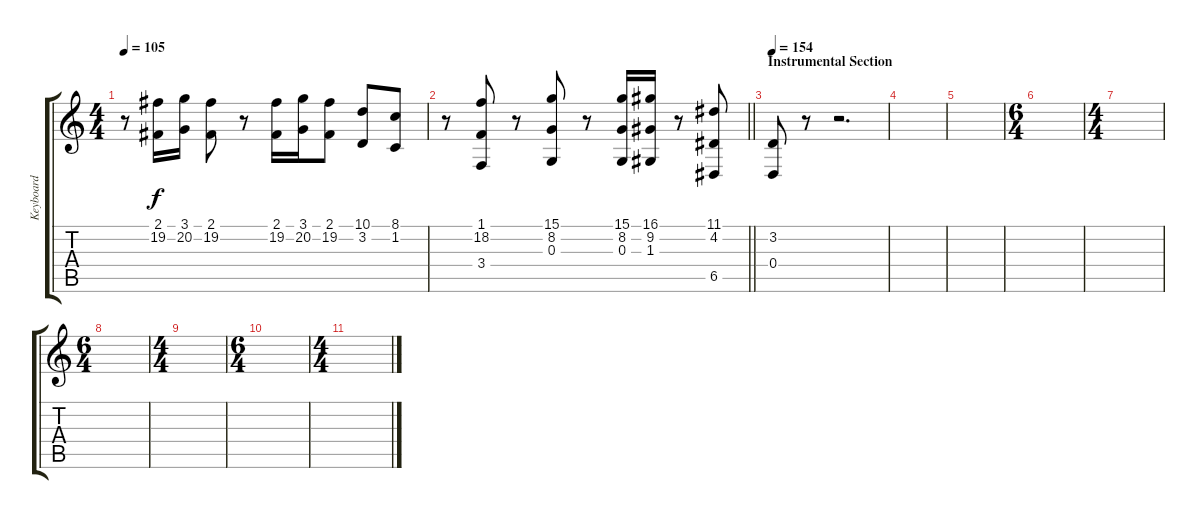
\track ("Keyboard" "Keyboard") {instrument stringensemble1}
\staff {score tabs}
\tuning (E4 B3 G3 D3 A2 D2) {hide}
\ts (4 4)
\tempo 105
\clef g2
\ks c
r.8{dy f} (2.1 19.2).16 (3.1 20.2).16 (2.1 19.2).8 r.8 (2.1 19.2).16 (3.1 20.2).16 (2.1 19.2).8 (10.1 3.2).8 (8.1 1.2).8 |
\barLineRight lightlight
r.8 (1.1 18.2 3.4).8 r.8 (15.1 8.2 0.3).8 r.8 (15.1 8.2 0.3).16 (16.1 9.2 1.3).16 r.8 (11.1 4.2 6.5).8 |
\section ("" "Instrumental Section")
\tempo 154
(3.2 0.4).8 r.8 r.2{d} |
|
|
\ts (6 4)
|
\ts (4 4)
|
\ts (6 4)
|
\ts (4 4)
|
\ts (6 4)
|
\ts (4 4)
